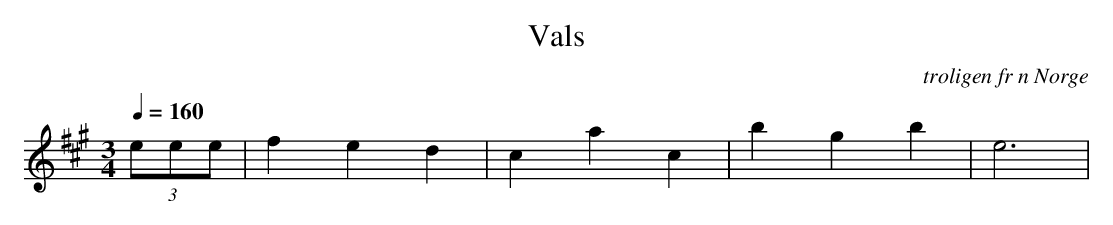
X:1
T:Vals
C:troligen fr n Norge
M:3/4
L:1/4
K:A
Q:160
(3e/e/e/ | f e d | c a c | b g b | e3 |
